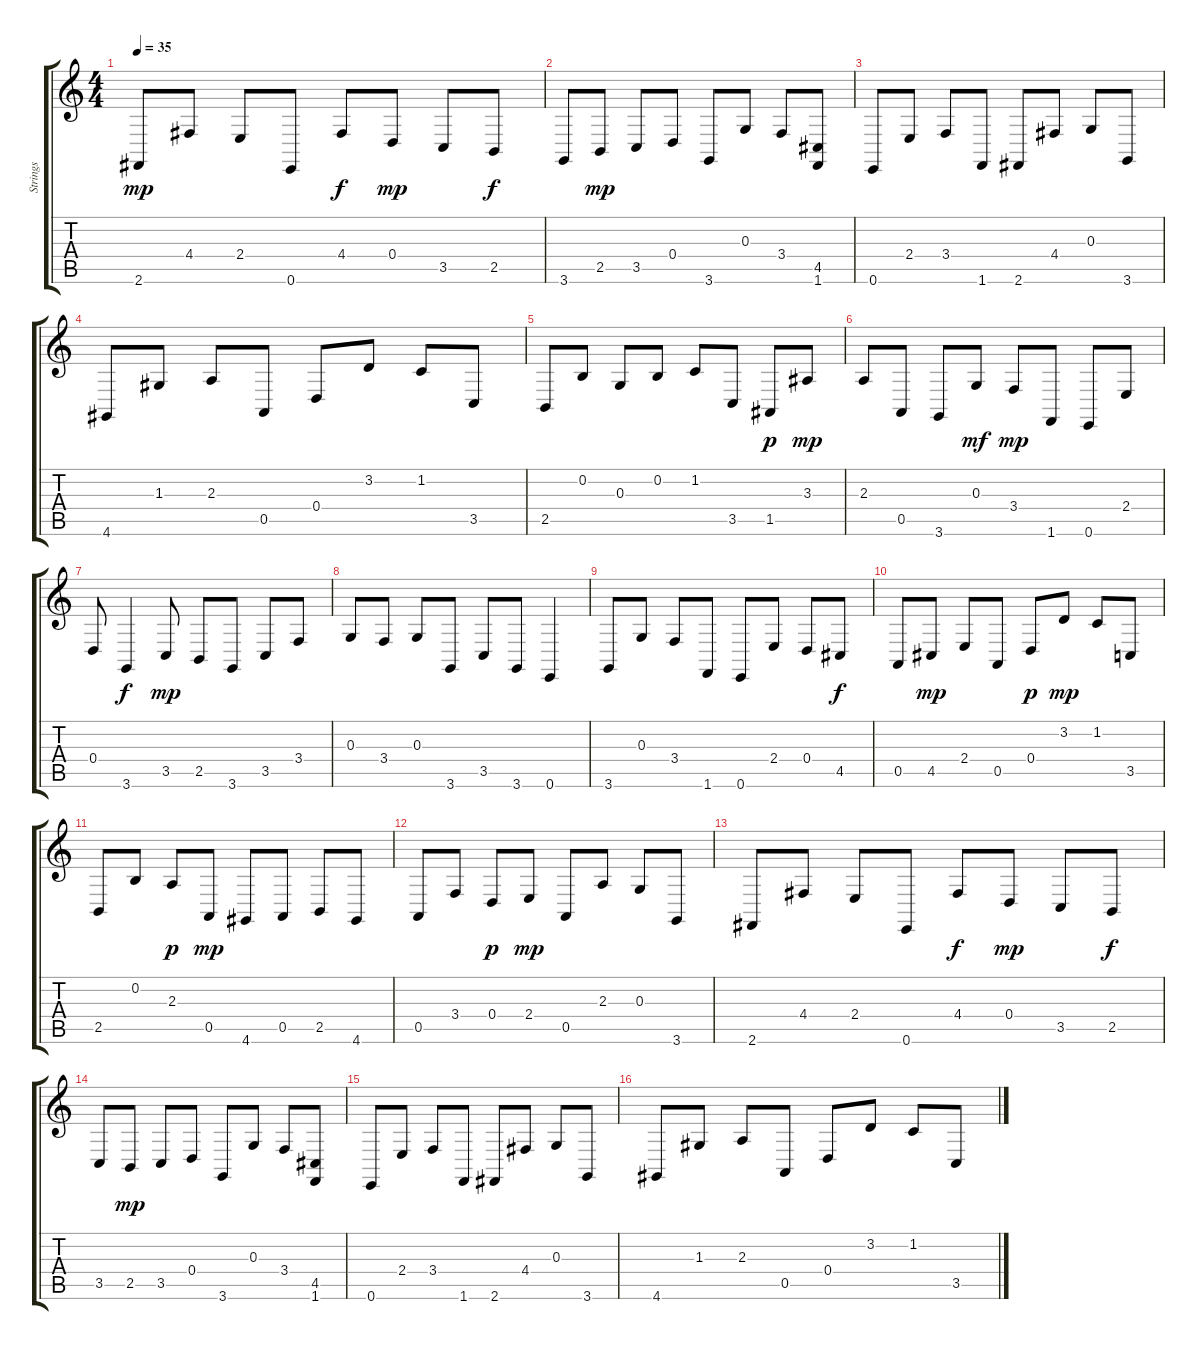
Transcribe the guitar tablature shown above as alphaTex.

\track ("Strings" "Strings") {instrument stringensemble1}
\staff {score tabs}
\tuning (E4 B3 G3 D3 A2 E2) {hide}
\ts (4 4)
\tempo 35
\clef g2
\ks c
2.6.8{dy mp} 4.4.8 2.4.8 0.6.8 4.4.8{dy f} 0.4.8{dy mp} 3.5.8 2.5.8{dy f} |
3.6.8 2.5.8{dy mp} 3.5.8 0.4.8 3.6.8 0.3.8 3.4.8 (4.5 1.6).8 |
0.6.8 2.4.8 3.4.8 1.6.8 2.6.8 4.4.8 0.3.8 3.6.8 |
4.6.8 1.3.8 2.3.8 0.5.8 0.4.8 3.2.8 1.2.8 3.5.8 |
2.5.8 0.2.8 0.3.8 0.2.8 1.2.8 3.5.8 1.5.8{dy p} 3.3.8{dy mp} |
2.3.8 0.5.8 3.6.8 0.3.8{dy mf} 3.4.8{dy mp} 1.6.8 0.6.8 2.4.8 |
0.4.8 3.6.4{dy f} 3.5.8{dy mp} 2.5.8 3.6.8 3.5.8 3.4.8 |
0.3.8 3.4.8 0.3.8 3.6.8 3.5.8 3.6.8 0.6.4 |
3.6.8 0.3.8 3.4.8 1.6.8 0.6.8 2.4.8 0.4.8 4.5.8{dy f} |
0.5.8 4.5.8{dy mp} 2.4.8 0.5.8 0.4.8{dy p} 3.2.8{dy mp} 1.2.8 3.5.8 |
2.5.8 0.2.8 2.3.8{dy p} 0.5.8{dy mp} 4.6.8 0.5.8 2.5.8 4.6.8 |
0.5.8 3.4.8 0.4.8{dy p} 2.4.8{dy mp} 0.5.8 2.3.8 0.3.8 3.6.8 |
2.6.8 4.4.8 2.4.8 0.6.8 4.4.8{dy f} 0.4.8{dy mp} 3.5.8 2.5.8{dy f} |
3.5.8 2.5.8{dy mp} 3.5.8 0.4.8 3.6.8 0.3.8 3.4.8 (4.5 1.6).8 |
0.6.8 2.4.8 3.4.8 1.6.8 2.6.8 4.4.8 0.3.8 3.6.8 |
4.6.8 1.3.8 2.3.8 0.5.8 0.4.8 3.2.8 1.2.8 3.5.8
